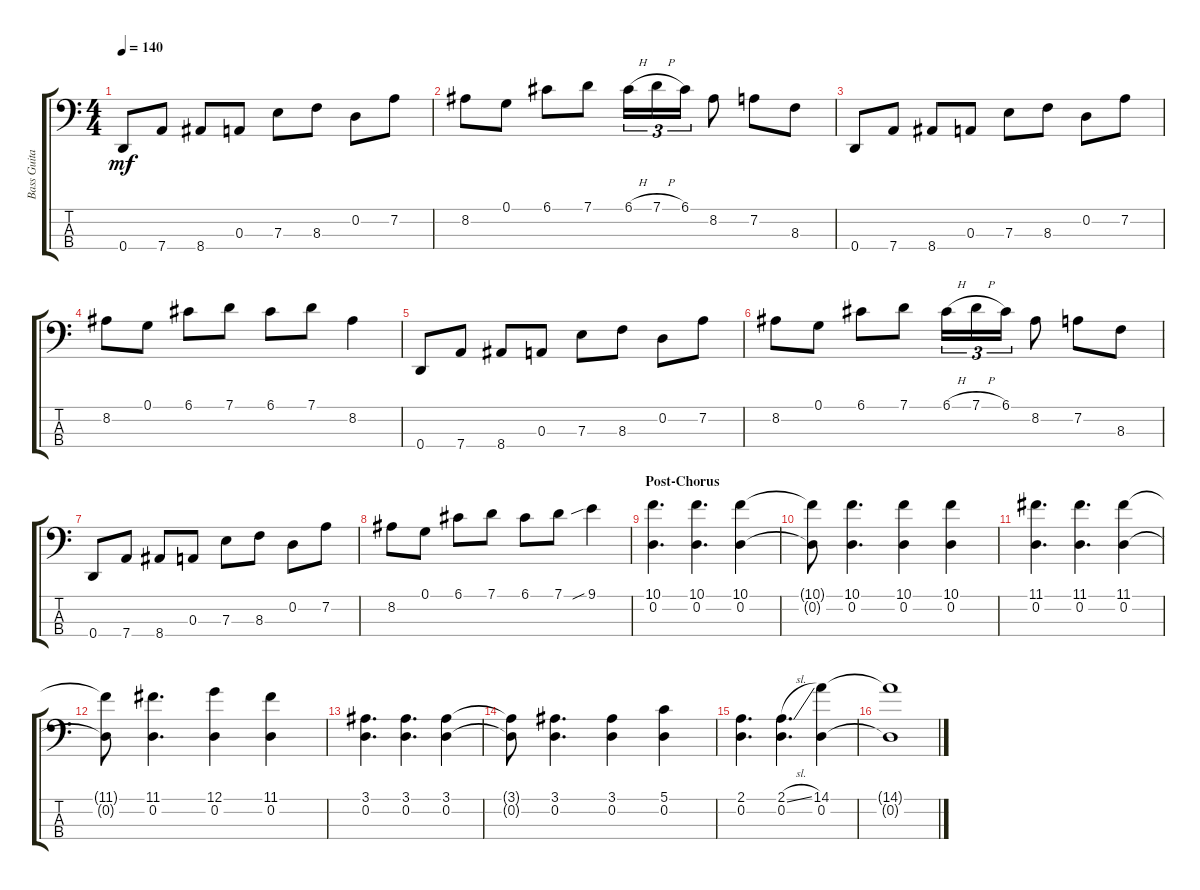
\track ("Bass Guitar" "Bass Guita") {instrument electricbassfinger}
\staff {score tabs}
\tuning (G2 D2 A1 D1) {hide}
\ts (4 4)
\tempo 140
\clef f4
\ks c
0.4.8{dy mf} 7.4.8 8.4.8 0.3.8 7.3.8 8.3.8 0.2.8 7.2.8 |
8.2.8 0.1.8 6.1.8 7.1.8 6.1{h}.16{tu (3 2)} 7.1{h}.16{tu (3 2)} 6.1.16{tu (3 2)} 8.2.8 7.2.8 8.3.8 |
0.4.8 7.4.8 8.4.8 0.3.8 7.3.8 8.3.8 0.2.8 7.2.8 |
8.2.8 0.1.8 6.1.8 7.1.8 6.1.8 7.1.8 8.2.4 |
0.4.8 7.4.8 8.4.8 0.3.8 7.3.8 8.3.8 0.2.8 7.2.8 |
8.2.8 0.1.8 6.1.8 7.1.8 6.1{h}.16{tu (3 2)} 7.1{h}.16{tu (3 2)} 6.1.16{tu (3 2)} 8.2.8 7.2.8 8.3.8 |
0.4.8 7.4.8 8.4.8 0.3.8 7.3.8 8.3.8 0.2.8 7.2.8 |
8.2.8 0.1.8 6.1.8 7.1.8 6.1.8 7.1.8 9.1{sib}.4 |
\section ("" "Post-Chorus")
(10.1 0.2).4{d} (10.1 0.2).4{d} (10.1 0.2).4 |
(10.1{t} 0.2{t}).8 (10.1 0.2).4{d} (10.1 0.2).4 (10.1 0.2).4 |
(11.1 0.2).4{d} (11.1 0.2).4{d} (11.1 0.2).4 |
(11.1{t} 0.2{t}).8 (11.1 0.2).4{d} (12.1 0.2).4 (11.1 0.2).4 |
(3.1 0.2).4{d} (3.1 0.2).4{d} (3.1 0.2).4 |
(3.1{t} 0.2{t}).8 (3.1 0.2).4{d} (3.1 0.2).4 (5.1 0.2).4 |
(2.1 0.2).4{d} (2.1{sl} 0.2).4{d} (14.1 0.2).4 |
(14.1{t} 0.2{t}).1
